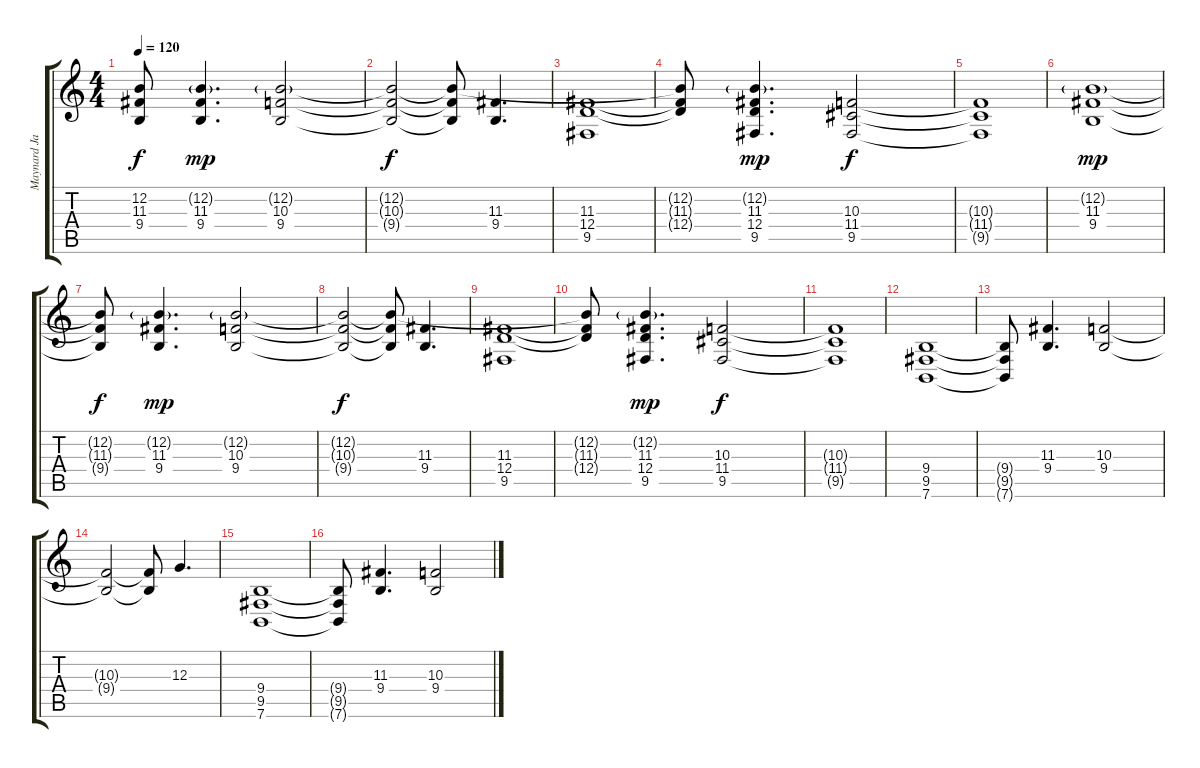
\track ("Maynard James Keenan" "Maynard Ja") {instrument brightacousticpiano}
\staff {score tabs}
\tuning (E4 B3 G3 D3 A2 E2) {hide}
\ts (4 4)
\tempo 120
\clef g2
\ks c
(12.2{t} 11.3{t} 9.4{t}).8{dy f} (12.2{g} 11.3 9.4).4{d dy mp} (12.2{g} 10.3 9.4).2 |
(12.2{t} 10.3{t} 9.4{t}).2{dy f} (12.2{t} 10.3{t} 9.4{t}).8 (11.3 9.4).4{d} |
(11.3 12.4 9.5).1 |
(12.2{t} 11.3{t} 12.4{t}).8 (12.2{g} 11.3 12.4 9.5).4{d dy mp} (10.3 11.4 9.5).2{dy f} |
(10.3{t} 11.4{t} 9.5{t}).1 |
(12.2{g} 11.3 9.4).1{dy mp} |
(12.2{t} 11.3{t} 9.4{t}).8{dy f} (12.2{g} 11.3 9.4).4{d dy mp} (12.2{g} 10.3 9.4).2 |
(12.2{t} 10.3{t} 9.4{t}).2{dy f} (12.2{t} 10.3{t} 9.4{t}).8 (11.3 9.4).4{d} |
(11.3 12.4 9.5).1 |
(12.2{t} 11.3{t} 12.4{t}).8 (12.2{g} 11.3 12.4 9.5).4{d dy mp} (10.3 11.4 9.5).2{dy f} |
(10.3{t} 11.4{t} 9.5{t}).1{volume 9} |
(9.4 9.5 7.6).1 |
(9.4{t} 9.5{t} 7.6{t}).8 (11.3 9.4).4{d} (10.3 9.4).2 |
(10.3{t} 9.4{t}).2 (10.3{t} 9.4{t}).8 12.3.4{d} |
(9.4 9.5 7.6).1 |
(9.4{t} 9.5{t} 7.6{t}).8 (11.3 9.4).4{d} (10.3 9.4).2
